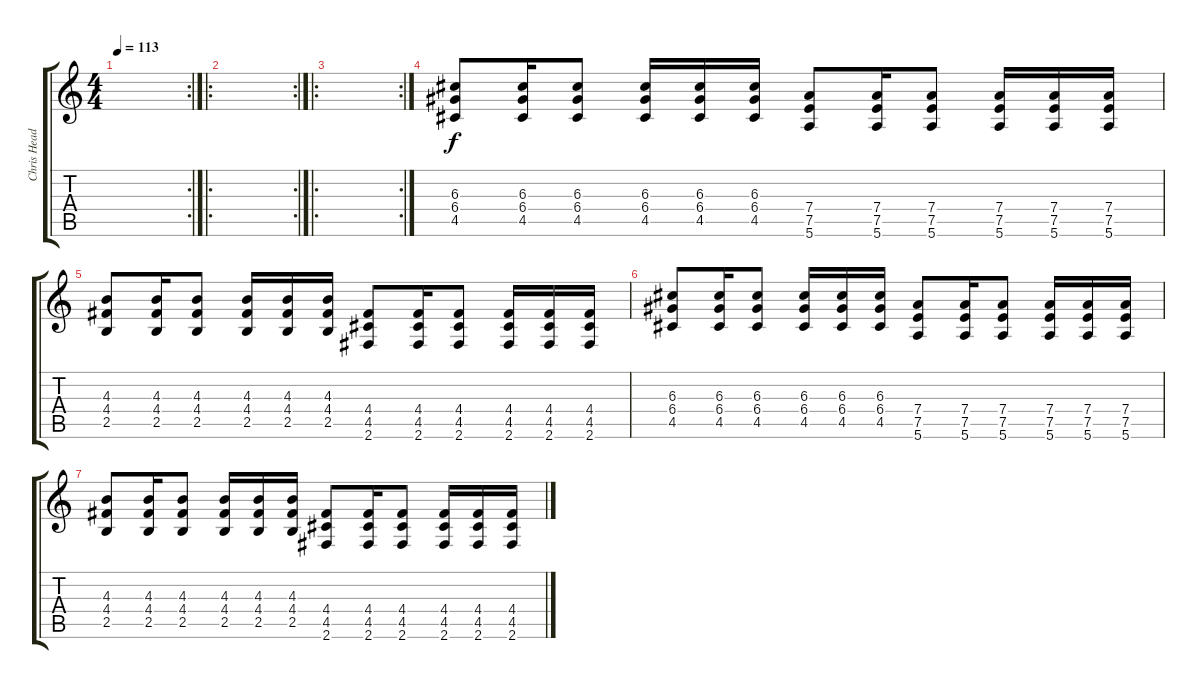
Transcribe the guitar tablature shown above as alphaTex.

\track ("Chris Head" "Chris Head") {instrument distortionguitar}
\staff {score tabs}
\tuning (E4 B3 G3 D3 A2 E2) {hide}
\rc 2
\ts (4 4)
\tempo 113
\clef g2
\ks c
|
\ro
\rc 2
|
\ro
\rc 2
|
(6.3 6.4 4.5).8 (6.3 6.4 4.5).16 (6.3 6.4 4.5).8 (6.3 6.4 4.5).16 (6.3 6.4 4.5).16 (6.3 6.4 4.5).16 (7.4 7.5 5.6).8 (7.4 7.5 5.6).16 (7.4 7.5 5.6).8 (7.4 7.5 5.6).16 (7.4 7.5 5.6).16 (7.4 7.5 5.6).16 |
(4.3 4.4 2.5).8 (4.3 4.4 2.5).16 (4.3 4.4 2.5).8 (4.3 4.4 2.5).16 (4.3 4.4 2.5).16 (4.3 4.4 2.5).16 (4.4 4.5 2.6).8 (4.4 4.5 2.6).16 (4.4 4.5 2.6).8 (4.4 4.5 2.6).16 (4.4 4.5 2.6).16 (4.4 4.5 2.6).16 |
(6.3 6.4 4.5).8 (6.3 6.4 4.5).16 (6.3 6.4 4.5).8 (6.3 6.4 4.5).16 (6.3 6.4 4.5).16 (6.3 6.4 4.5).16 (7.4 7.5 5.6).8 (7.4 7.5 5.6).16 (7.4 7.5 5.6).8 (7.4 7.5 5.6).16 (7.4 7.5 5.6).16 (7.4 7.5 5.6).16 |
(4.3 4.4 2.5).8 (4.3 4.4 2.5).16 (4.3 4.4 2.5).8 (4.3 4.4 2.5).16 (4.3 4.4 2.5).16 (4.3 4.4 2.5).16 (4.4 4.5 2.6).8 (4.4 4.5 2.6).16 (4.4 4.5 2.6).8 (4.4 4.5 2.6).16 (4.4 4.5 2.6).16 (4.4 4.5 2.6).16
